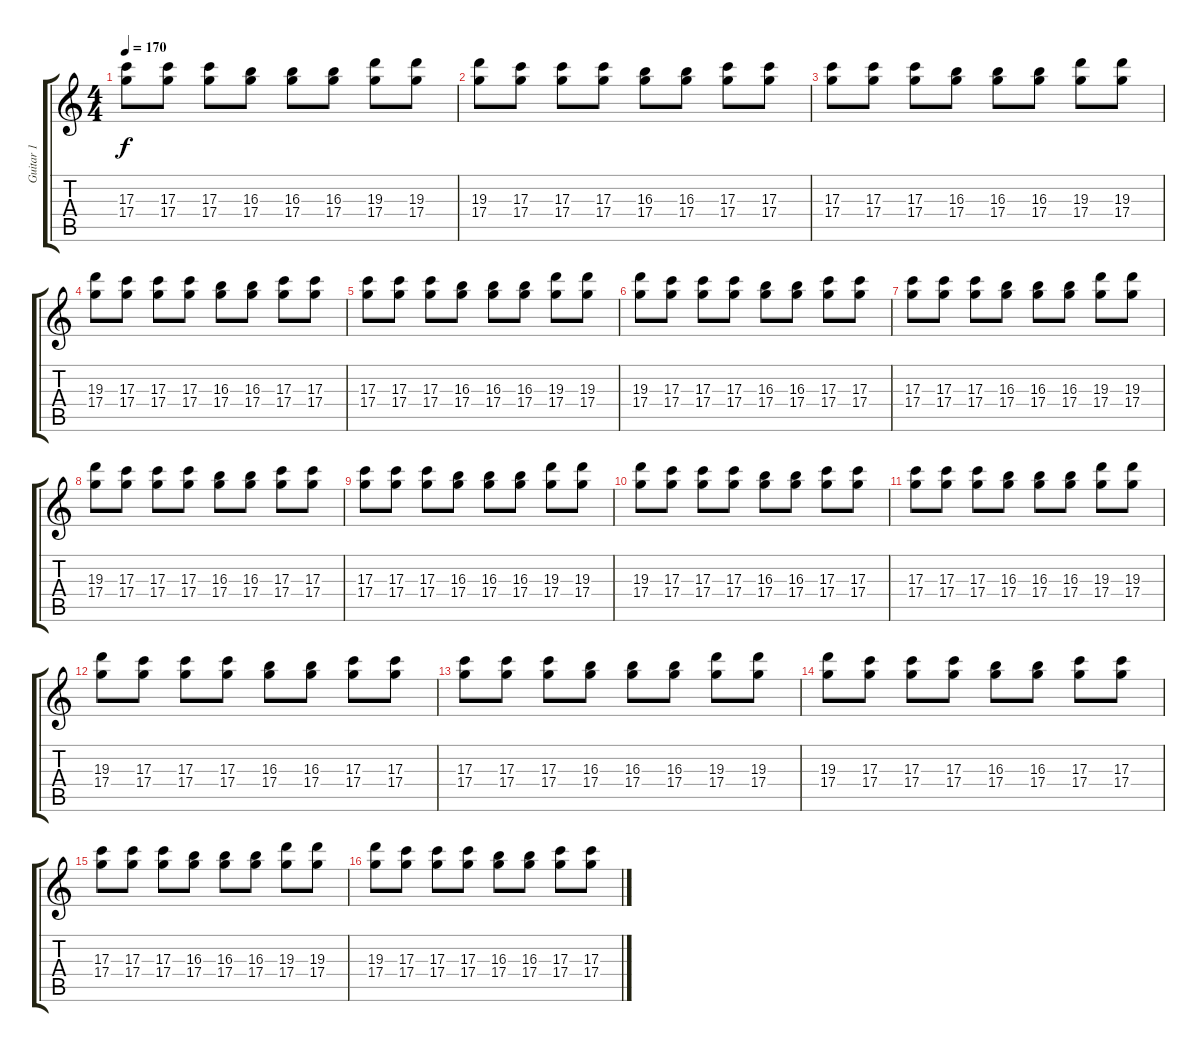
\track ("Guitar 1" "Guitar 1") {instrument distortionguitar}
\staff {score tabs}
\tuning (E4 B3 G3 D3 A2 E2) {hide}
\ts (4 4)
\tempo 170
\clef g2
\ks c
(17.3 17.4).8{dy f instrument distortionguitar} (17.3 17.4).8 (17.3 17.4).8 (16.3 17.4).8 (16.3 17.4).8 (16.3 17.4).8 (19.3 17.4).8 (19.3 17.4).8 |
(19.3 17.4).8 (17.3 17.4).8 (17.3 17.4).8 (17.3 17.4).8 (16.3 17.4).8 (16.3 17.4).8 (17.3 17.4).8 (17.3 17.4).8 |
(17.3 17.4).8 (17.3 17.4).8 (17.3 17.4).8 (16.3 17.4).8 (16.3 17.4).8 (16.3 17.4).8 (19.3 17.4).8 (19.3 17.4).8 |
(19.3 17.4).8 (17.3 17.4).8 (17.3 17.4).8 (17.3 17.4).8 (16.3 17.4).8 (16.3 17.4).8 (17.3 17.4).8 (17.3 17.4).8 |
(17.3 17.4).8 (17.3 17.4).8 (17.3 17.4).8 (16.3 17.4).8 (16.3 17.4).8 (16.3 17.4).8 (19.3 17.4).8 (19.3 17.4).8 |
(19.3 17.4).8 (17.3 17.4).8 (17.3 17.4).8 (17.3 17.4).8 (16.3 17.4).8 (16.3 17.4).8 (17.3 17.4).8 (17.3 17.4).8 |
(17.3 17.4).8 (17.3 17.4).8 (17.3 17.4).8 (16.3 17.4).8 (16.3 17.4).8 (16.3 17.4).8 (19.3 17.4).8 (19.3 17.4).8 |
(19.3 17.4).8 (17.3 17.4).8 (17.3 17.4).8 (17.3 17.4).8 (16.3 17.4).8 (16.3 17.4).8 (17.3 17.4).8 (17.3 17.4).8 |
(17.3 17.4).8 (17.3 17.4).8 (17.3 17.4).8 (16.3 17.4).8 (16.3 17.4).8 (16.3 17.4).8 (19.3 17.4).8 (19.3 17.4).8 |
(19.3 17.4).8 (17.3 17.4).8 (17.3 17.4).8 (17.3 17.4).8 (16.3 17.4).8 (16.3 17.4).8 (17.3 17.4).8 (17.3 17.4).8 |
(17.3 17.4).8 (17.3 17.4).8 (17.3 17.4).8 (16.3 17.4).8 (16.3 17.4).8 (16.3 17.4).8 (19.3 17.4).8 (19.3 17.4).8 |
(19.3 17.4).8 (17.3 17.4).8 (17.3 17.4).8 (17.3 17.4).8 (16.3 17.4).8 (16.3 17.4).8 (17.3 17.4).8 (17.3 17.4).8 |
(17.3 17.4).8 (17.3 17.4).8 (17.3 17.4).8 (16.3 17.4).8 (16.3 17.4).8 (16.3 17.4).8 (19.3 17.4).8 (19.3 17.4).8 |
(19.3 17.4).8 (17.3 17.4).8 (17.3 17.4).8 (17.3 17.4).8 (16.3 17.4).8 (16.3 17.4).8 (17.3 17.4).8 (17.3 17.4).8 |
(17.3 17.4).8 (17.3 17.4).8 (17.3 17.4).8 (16.3 17.4).8 (16.3 17.4).8 (16.3 17.4).8 (19.3 17.4).8 (19.3 17.4).8 |
(19.3 17.4).8 (17.3 17.4).8 (17.3 17.4).8 (17.3 17.4).8 (16.3 17.4).8 (16.3 17.4).8 (17.3 17.4).8 (17.3 17.4).8
